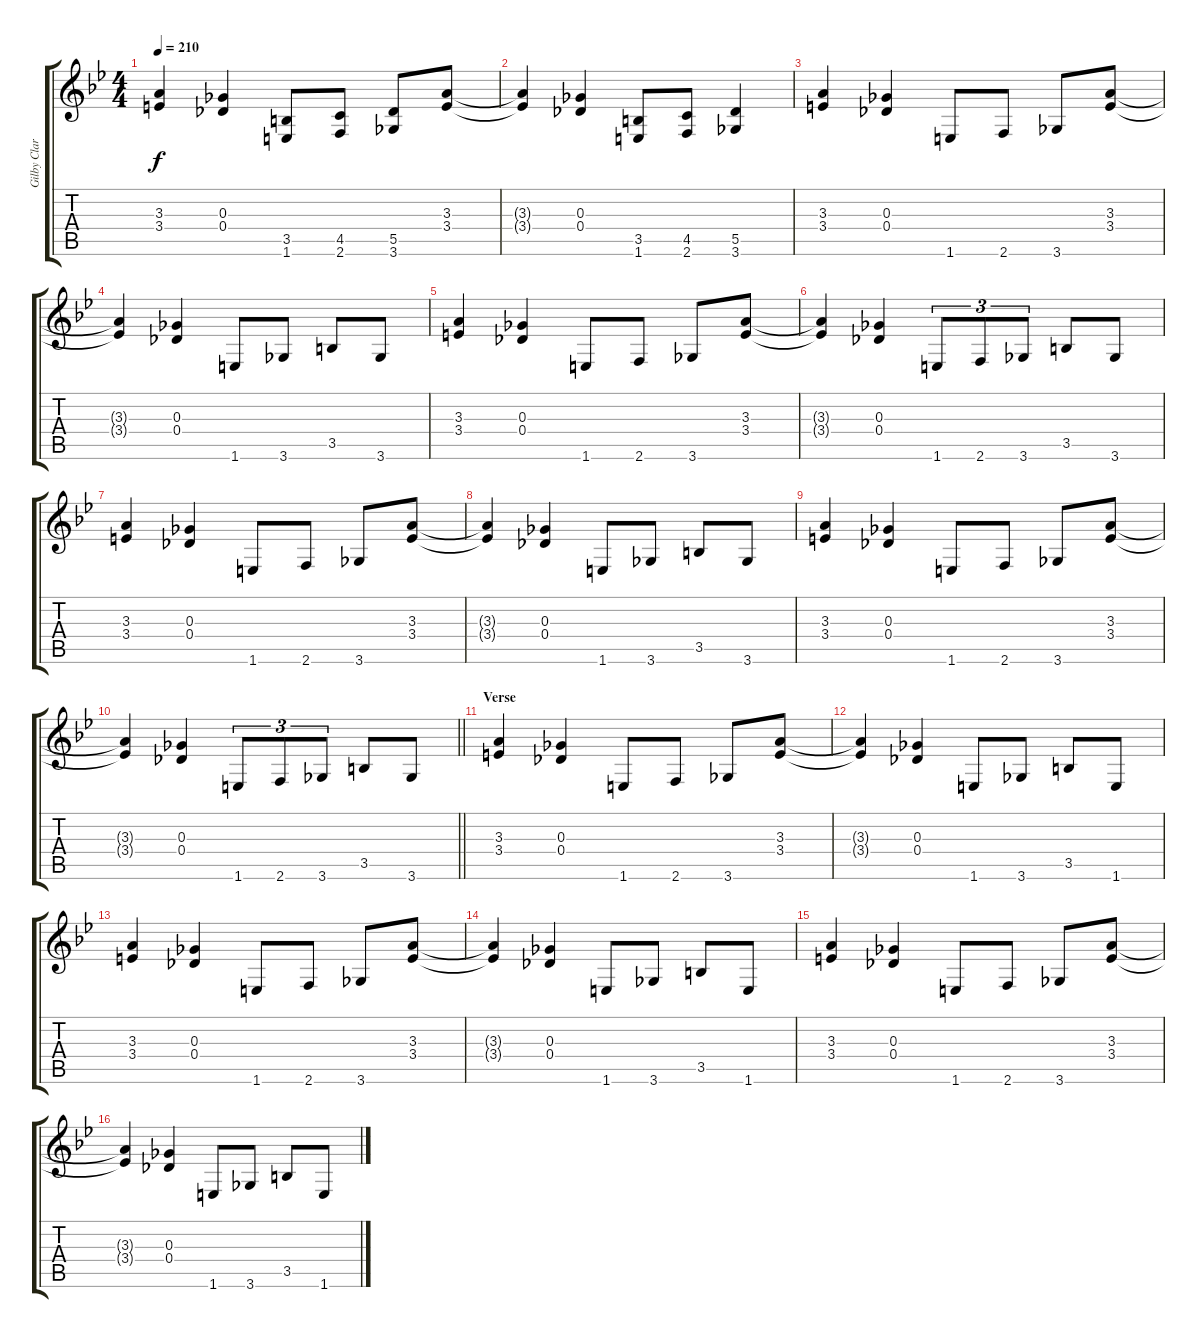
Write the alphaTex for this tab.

\track ("Gilby Clarke - Rhytm Guitar" "Gilby Clar") {instrument overdrivenguitar}
\staff {score tabs}
\tuning (Eb4 Bb3 Gb3 Db3 Ab2 Eb2) {hide}
\ts (4 4)
\tempo 210
\clef g2
\ks bb
(3.3 3.4).4{dy f} (0.3 0.4).4 (3.5 1.6).8 (4.5 2.6).8 (5.5 3.6).8 (3.3 3.4).8 |
(3.3{t} 3.4{t}).4 (0.3 0.4).4 (3.5 1.6).8 (4.5 2.6).8 (5.5 3.6).4 |
(3.3 3.4).4 (0.3 0.4).4 1.6.8 2.6.8 3.6.8 (3.3 3.4).8 |
(3.3{t} 3.4{t}).4 (0.3 0.4).4 1.6.8 3.6.8 3.5.8 3.6.8 |
(3.3 3.4).4 (0.3 0.4).4 1.6.8 2.6.8 3.6.8 (3.3 3.4).8 |
(3.3{t} 3.4{t}).4 (0.3 0.4).4 1.6.8{tu (3 2)} 2.6.8{tu (3 2)} 3.6.8{tu (3 2)} 3.5.8 3.6.8 |
(3.3 3.4).4 (0.3 0.4).4 1.6.8 2.6.8 3.6.8 (3.3 3.4).8 |
(3.3{t} 3.4{t}).4 (0.3 0.4).4 1.6.8 3.6.8 3.5.8 3.6.8 |
(3.3 3.4).4 (0.3 0.4).4 1.6.8 2.6.8 3.6.8 (3.3 3.4).8 |
\barLineRight lightlight
(3.3{t} 3.4{t}).4 (0.3 0.4).4 1.6.8{tu (3 2)} 2.6.8{tu (3 2)} 3.6.8{tu (3 2)} 3.5.8 3.6.8 |
\section ("" "Verse")
(3.3 3.4).4 (0.3 0.4).4 1.6.8 2.6.8 3.6.8 (3.3 3.4).8 |
(3.3{t} 3.4{t}).4 (0.3 0.4).4 1.6.8 3.6.8 3.5.8 1.6.8 |
(3.3 3.4).4 (0.3 0.4).4 1.6.8 2.6.8 3.6.8 (3.3 3.4).8 |
(3.3{t} 3.4{t}).4 (0.3 0.4).4 1.6.8 3.6.8 3.5.8 1.6.8 |
(3.3 3.4).4 (0.3 0.4).4 1.6.8 2.6.8 3.6.8 (3.3 3.4).8 |
(3.3{t} 3.4{t}).4 (0.3 0.4).4 1.6.8 3.6.8 3.5.8 1.6.8
